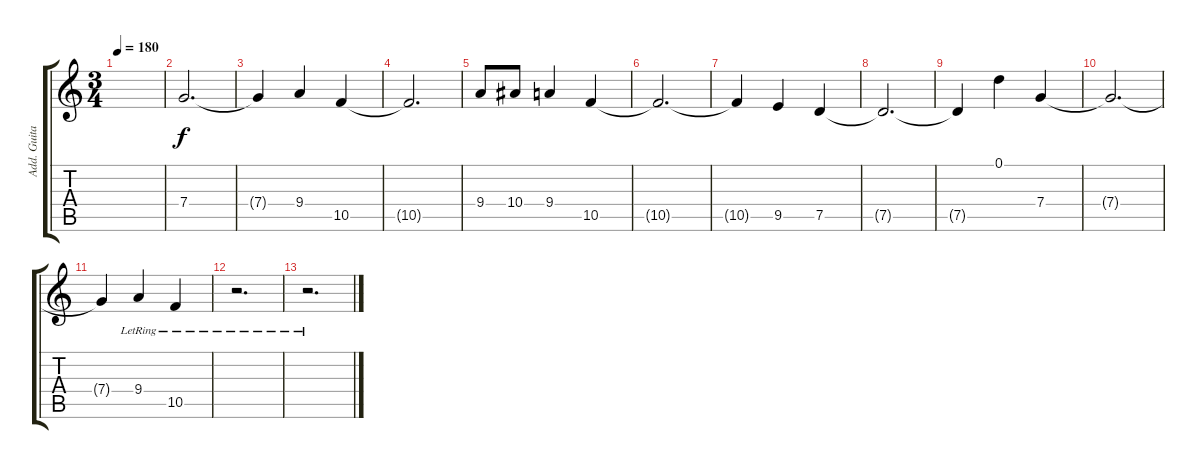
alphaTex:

\track ("Add. Guitar" "Add. Guita") {instrument electricguitarclean}
\staff {score tabs}
\tuning (D4 A3 F3 C3 G2 C2) {hide}
\ts (3 4)
\tempo 180
\clef g2
\ks c
|
7.4.2{d} |
7.4{t}.4 9.4.4 10.5.4 |
10.5{t}.2{d} |
9.4.8 10.4.8 9.4.4 10.5.4 |
10.5{t}.2{d} |
10.5{t}.4 9.5.4 7.5.4 |
7.5{t}.2{d} |
7.5{t}.4 0.1.4 7.4.4 |
7.4{t}.2{d} |
7.4{t}.4 9.4{lr}.4 10.5{lr}.4 |
r.2{d} |
r.2{d}
